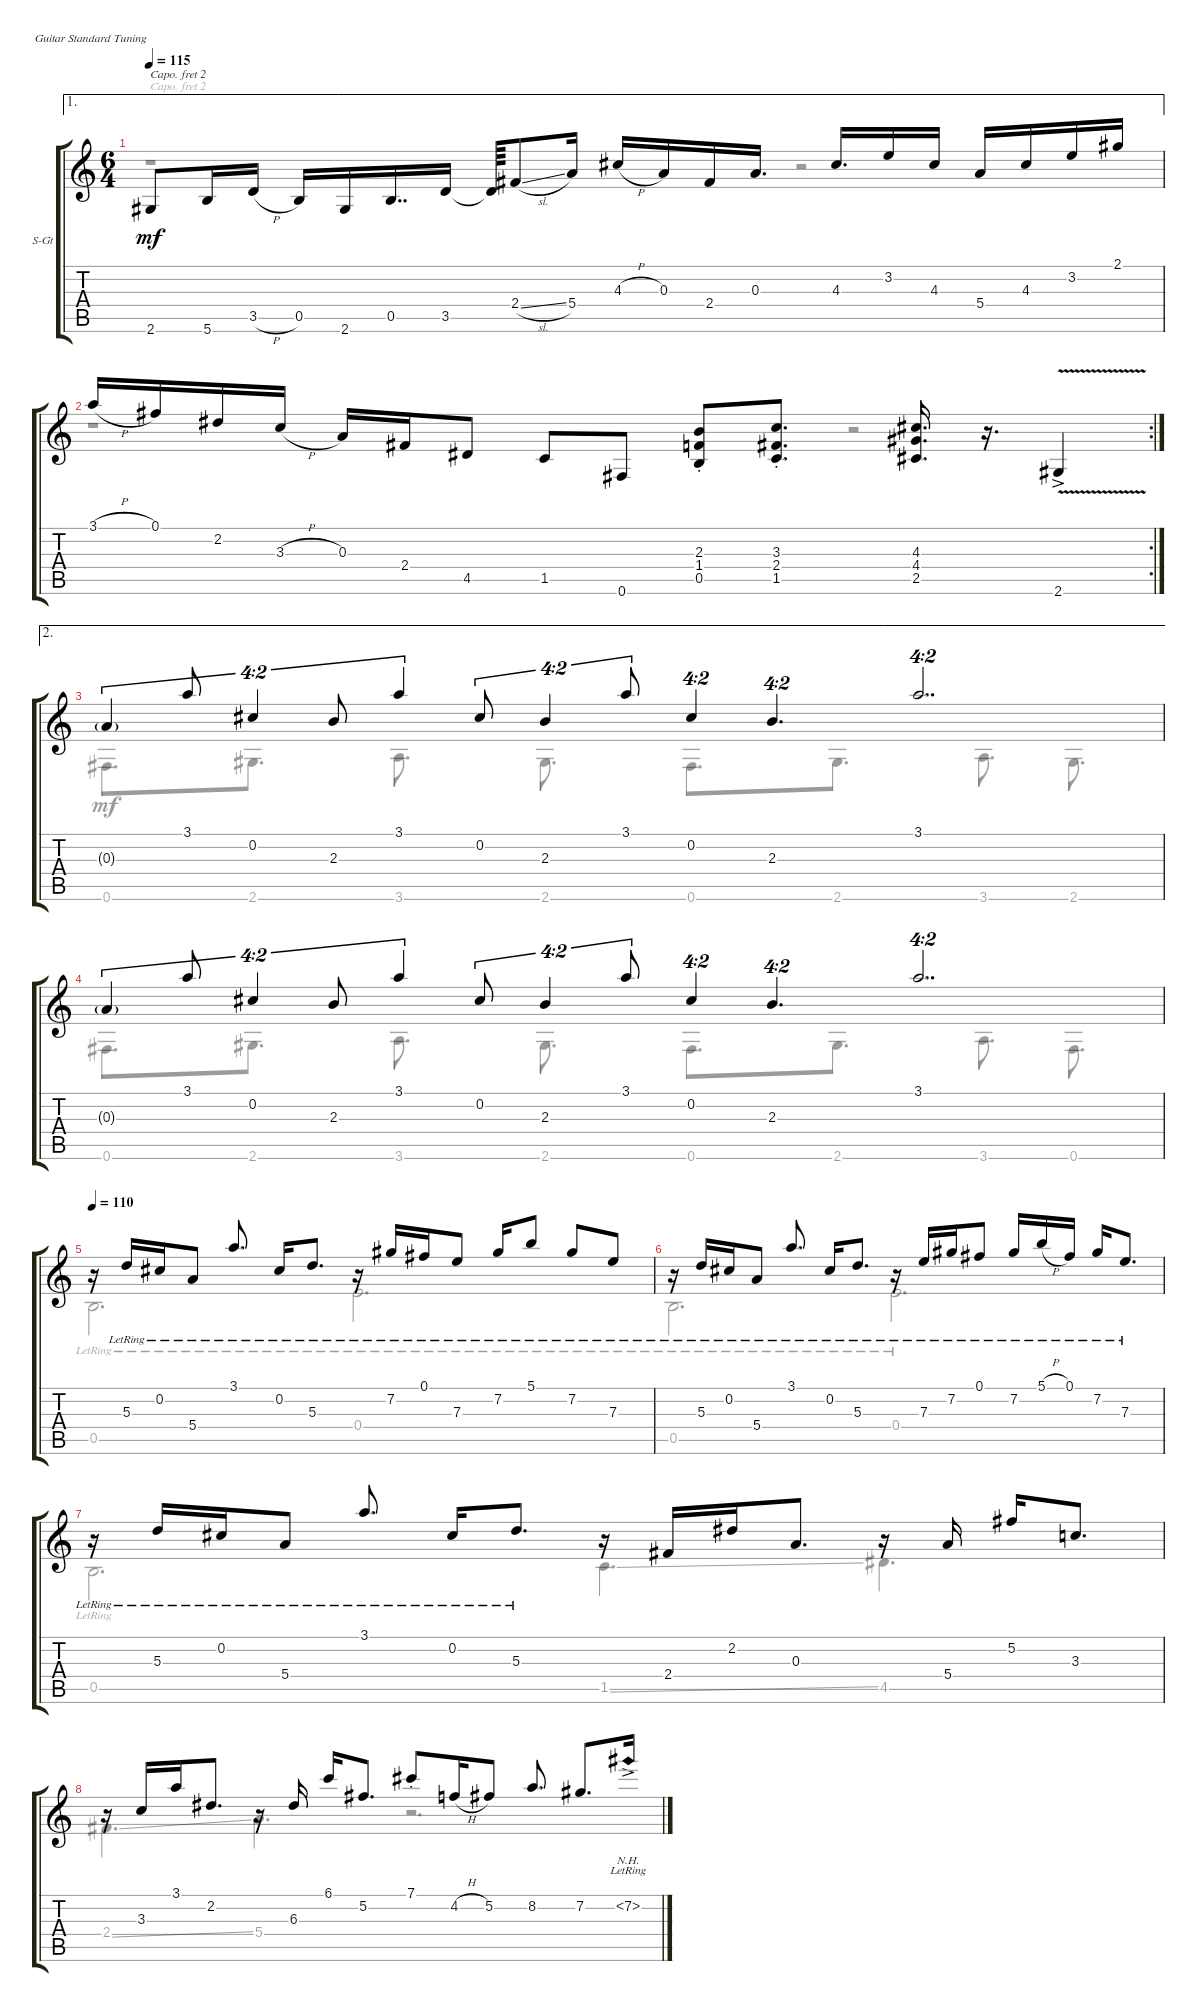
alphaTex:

\defaultSystemsLayout 4
\bracketExtendMode groupsimilarinstruments
\firstSystemTrackNameOrientation horizontal
\otherSystemsTrackNameOrientation horizontal
\track ("Steel Guitar" "S-Gt") {instrument acousticguitarsteel}
\staff {score tabs}
\capo 2
\tuning (E4 B3 G3 D3 A2 E2)
\voice
\ae 1
\ts (6 4)
\tempo 115
\clef g2
\scale
0.53956
\ks c
2.6.8{dy mf} 5.6.16 3.5{h}.16 0.5.16 2.6.16 0.5.16{dd} 3.5.16 3.5{t}.64 2.4{sl}.8 5.4.16 4.3{h}.16 0.3.16 2.4.16 0.3.16{d} 4.3.16{d} 3.2.16 4.3.16 5.4.16 4.3.16 3.2.16 2.1.16 |
\rc 2
\scale
0.440647 3.1{h}.16 0.1.16 2.2.16 3.3{h}.16 0.3.16 2.4.16 4.5.8 1.5.8 0.6.8 (0.5{st} 1.4{st} 2.3{st}).8 (3.3{st} 2.4{st} 1.5{st}).8{d} (2.5 4.4 4.3).16{d} r.16{d} 2.6{v ac}.4 |
\ae 2
\scale
0.522472 0.3{g}.4{tu (4 2)} 3.1.8{tu (4 2)} 0.2.4{tu (4 2)} 2.3.8{tu (4 2)} 3.1.4{tu (4 2)} 0.2.8{tu (4 2)} 2.3.4{tu (4 2)} 3.1.8{tu (4 2)} 0.2.4{tu (4 2)} 2.3.4{d tu (4 2)} 3.1.2{dd tu (4 2)} |
\scale
0.497285 0.3{g}.4{tu (4 2)} 3.1.8{tu (4 2)} 0.2.4{tu (4 2)} 2.3.8{tu (4 2)} 3.1.4{tu (4 2)} 0.2.8{tu (4 2)} 2.3.4{tu (4 2)} 3.1.8{tu (4 2)} 0.2.4{tu (4 2)} 2.3.4{d tu (4 2)} 3.1.2{dd tu (4 2)} |
\tempo 110
\scale
0.437302 r.16 5.3{lr}.16 0.2{lr}.16 5.4{lr}.8 3.1{lr}.8{d} 0.2{lr}.16 5.3{lr}.8{d} r.16 7.2{lr}.16 0.1{lr}.16 7.3{lr}.8 7.2{lr}.16 5.1{lr}.8 7.2{lr}.8 7.3{lr}.8 |
\scale
0.419428 r.16 5.3{lr}.16 0.2{lr}.16 5.4{lr}.8 3.1{lr}.8{d} 0.2{lr}.16 5.3{lr}.8{d} r.16 7.3{lr}.16 7.2{lr}.16 0.1{lr}.8 7.2{lr}.16 5.1{h lr}.16 0.1{lr}.16 7.2{lr}.16 7.3{lr}.8{d} |
\scale
0.499616 r.16 5.3{lr}.16 0.2{lr}.16 5.4{lr}.8 3.1{lr}.8{d} 0.2{lr}.16 5.3{lr}.8{d} r.16 2.4.16 2.2.16 0.3.8{d} r.16 5.4.16 5.2.16 3.3.8{d} |
\scale
0.500442 r.16 3.3.16 3.1.16 2.2.8{d} r.16 6.3.16 6.1.16 5.2.8{d} 7.1{st}.8 4.2{h}.16 5.2.8 8.2.8{d} 7.2.8{d} 7.2{nh ac lr}.16
\voice
\clef g2
\ottava regular
\simile none
\scale
0.53956
\ks c
r.1{dy mf} r.2 |
\scale
0.440647 r.1 r.2 |
\scale
0.522472 0.6.8{d} 2.6.8{d} 3.6.8{d} 2.6.8{d} 0.6.8{d} 2.6.8{d} 3.6.8{d} 2.6.8{d} |
\scale
0.497285 0.6.8{d} 2.6.8{d} 3.6.8{d} 2.6.8{d} 0.6.8{d} 2.6.8{d} 3.6.8{d} 0.6.8{d} |
\scale
0.437302 0.5{lr}.2{d} 0.4{lr}.2{d} |
\scale
0.419428 0.5{lr}.2{d} 0.4{lr}.2{d} |
\scale
0.499616 0.5{lr}.2{d} 1.5{ss}.4{d} 4.5.4{d} |
\scale
0.500442 2.4{ss}.4{d} 5.4.4{d} r.2{d}
